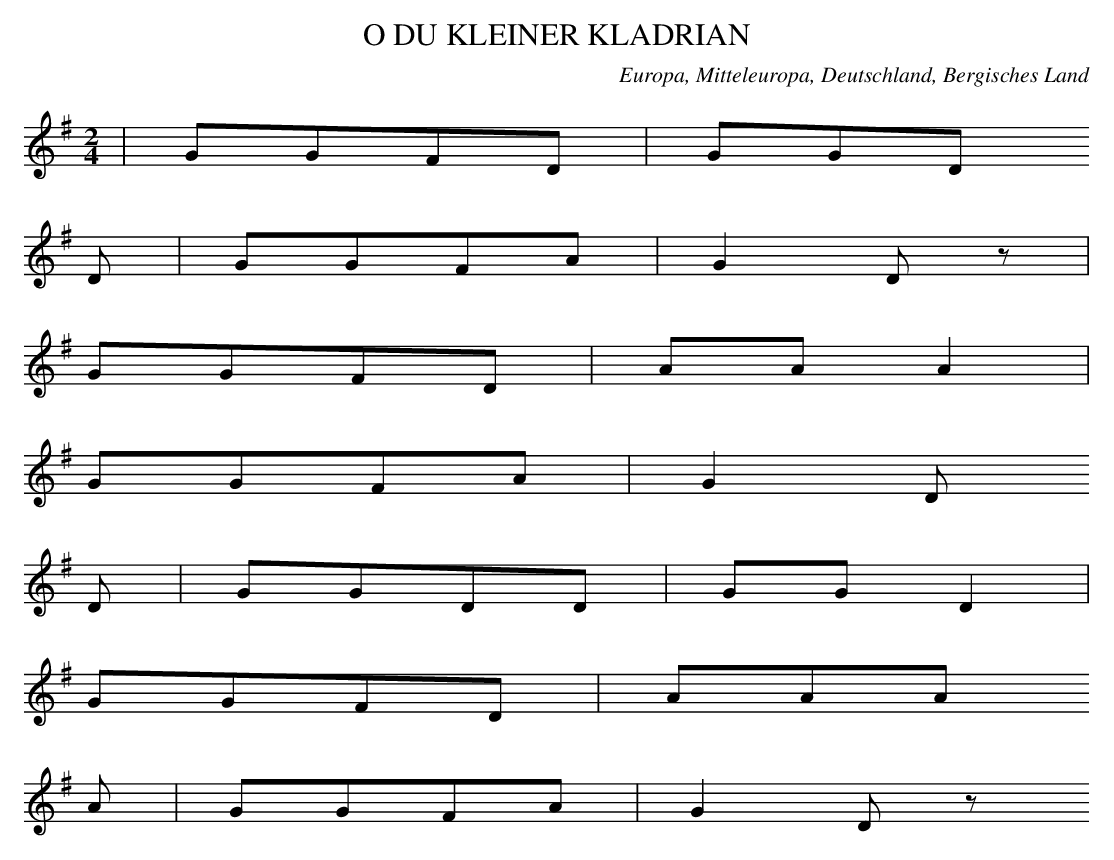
X:1
T: O DU KLEINER KLADRIAN
O: Europa, Mitteleuropa, Deutschland, Bergisches Land
M: 2/4
L: 1/8
K: G
 | GGFD | GGD
D | GGFA | G2Dz |
GGFD | AAA2 |
GGFA | G2D
D | GGDD | GGD2 |
GGFD | AAA
A | GGFA | G2Dz
